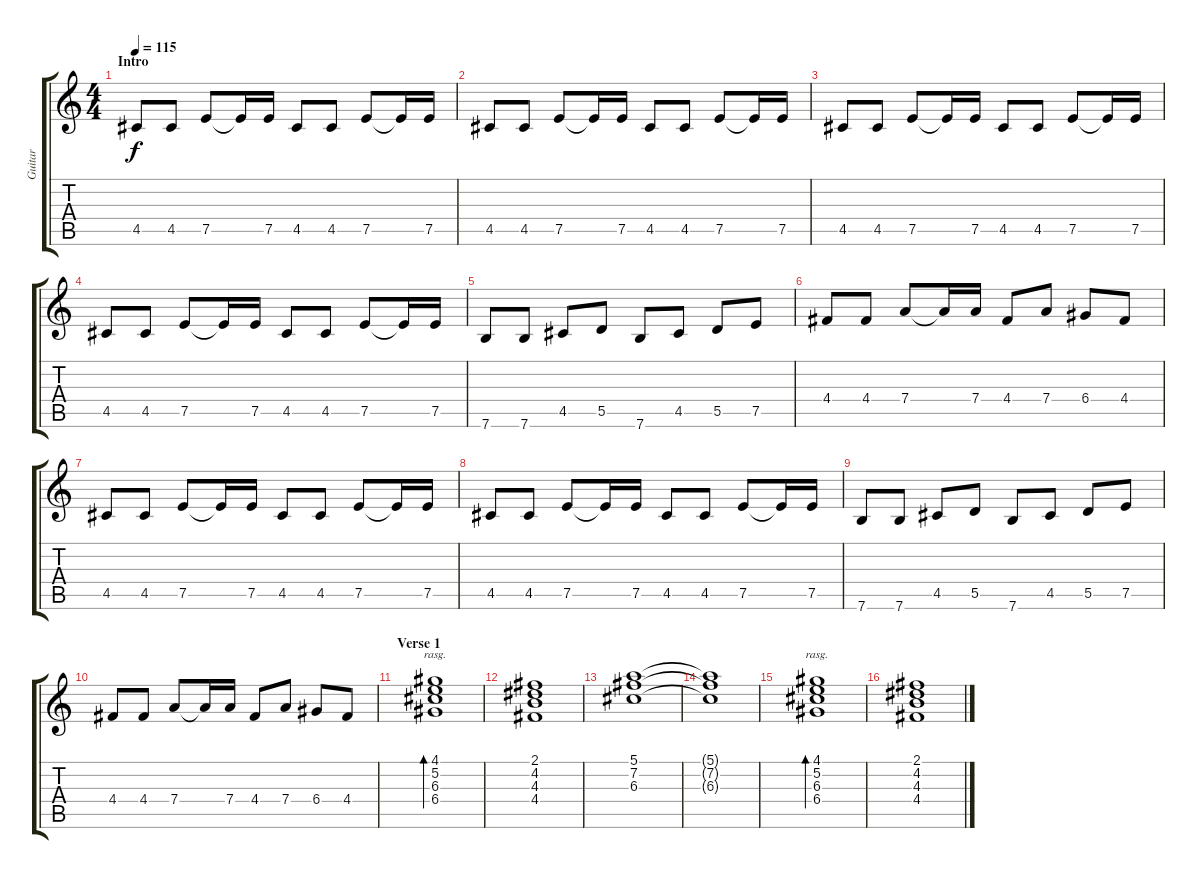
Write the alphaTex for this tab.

\track ("Guitar" "Guitar") {instrument distortionguitar}
\staff {score tabs}
\tuning (E4 B3 G3 D3 A2 E2) {hide}
\ts (4 4)
\section ("" "Intro")
\tempo 115
\clef g2
\ks c
4.5.8{dy f instrument distortionguitar} 4.5.8 7.5.8 7.5{t}.16 7.5.16 4.5.8 4.5.8 7.5.8 7.5{t}.16 7.5.16 |
4.5.8 4.5.8 7.5.8 7.5{t}.16 7.5.16 4.5.8 4.5.8 7.5.8 7.5{t}.16 7.5.16 |
4.5.8 4.5.8 7.5.8 7.5{t}.16 7.5.16 4.5.8 4.5.8 7.5.8 7.5{t}.16 7.5.16 |
4.5.8 4.5.8 7.5.8 7.5{t}.16 7.5.16 4.5.8 4.5.8 7.5.8 7.5{t}.16 7.5.16 |
7.6.8 7.6.8 4.5.8 5.5.8 7.6.8 4.5.8 5.5.8 7.5.8 |
4.4.8 4.4.8 7.4.8 7.4{t}.16 7.4.16 4.4.8 7.4.8 6.4.8 4.4.8 |
4.5.8 4.5.8 7.5.8 7.5{t}.16 7.5.16 4.5.8 4.5.8 7.5.8 7.5{t}.16 7.5.16 |
4.5.8 4.5.8 7.5.8 7.5{t}.16 7.5.16 4.5.8 4.5.8 7.5.8 7.5{t}.16 7.5.16 |
7.6.8 7.6.8 4.5.8 5.5.8 7.6.8 4.5.8 5.5.8 7.5.8 |
4.4.8 4.4.8 7.4.8 7.4{t}.16 7.4.16 4.4.8 7.4.8 6.4.8 4.4.8 |
\section ("" "Verse 1")
(4.1 5.2 6.3 6.4).1{bd 240 rasg ii volume 10 instrument electricguitarjazz} |
(2.1 4.2 4.3 4.4).1 |
(5.1 7.2 6.3).1 |
(5.1{t} 7.2{t} 6.3{t}).1 |
(4.1 5.2 6.3 6.4).1{bd 240 rasg ii} |
(2.1 4.2 4.3 4.4).1
